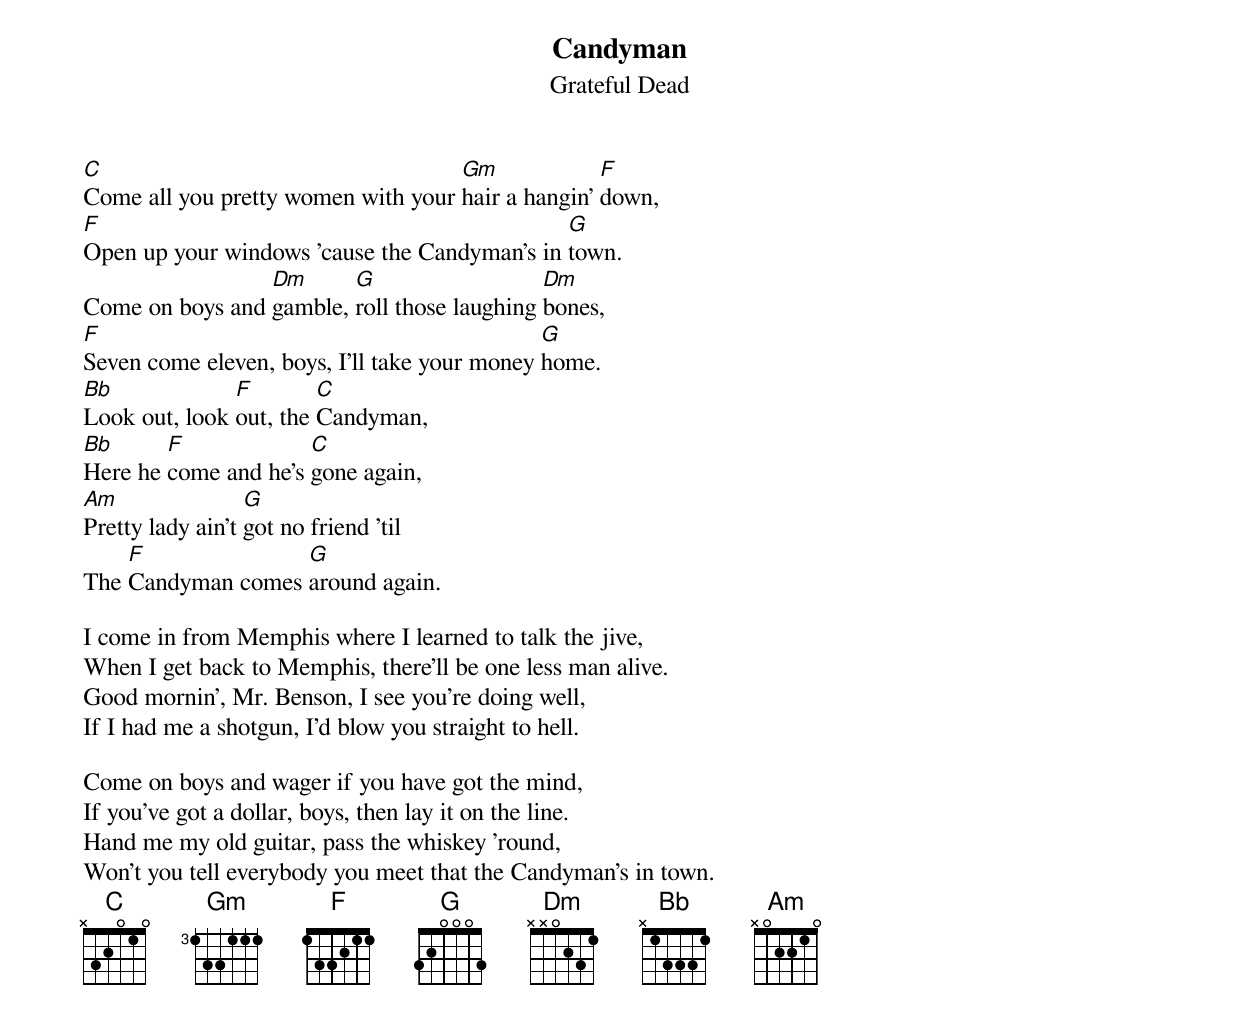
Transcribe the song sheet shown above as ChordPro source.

{t:Candyman}
{st:Grateful Dead}

[C]Come all you pretty women with your [Gm]hair a hangin' [F]down,
[F]Open up your windows 'cause the Candyman's in [G]town.
Come on boys and [Dm]gamble, [G]roll those laughing [Dm]bones,
[F]Seven come eleven, boys, I'll take your money [G]home.
[Bb]Look out, look [F]out, the [C]Candyman,
[Bb]Here he [F]come and he's [C]gone again,
[Am]Pretty lady ain't [G]got no friend 'til
The [F]Candyman comes [G]around again.

I come in from Memphis where I learned to talk the jive,
When I get back to Memphis, there'll be one less man alive.
Good mornin', Mr. Benson, I see you're doing well,
If I had me a shotgun, I'd blow you straight to hell.

Come on boys and wager if you have got the mind,
If you've got a dollar, boys, then lay it on the line.
Hand me my old guitar, pass the whiskey 'round,
Won't you tell everybody you meet that the Candyman's in town.
